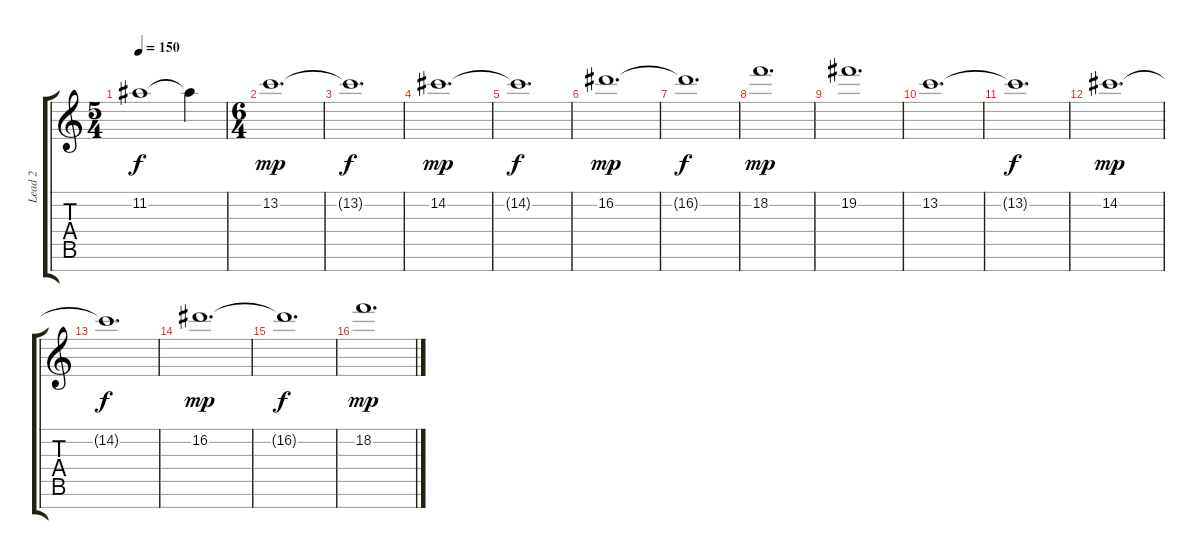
\track ("Lead 2" "Lead 2") {instrument overdrivenguitar}
\staff {score tabs}
\tuning (E4 B3 G3 D3 A2 E2 B1) {hide}
\ts (5 4)
\tempo 150
\clef g2
\ks c
11.2{t}.1{dy f} 11.2{t}.4 |
\ts (6 4)
13.2.1{d dy mp} |
13.2{t}.1{d dy f} |
14.2.1{d dy mp} |
14.2{t}.1{d dy f} |
16.2.1{d dy mp} |
16.2{t}.1{d dy f} |
18.2.1{d dy mp} |
19.2.1{d} |
13.2.1{d} |
13.2{t}.1{d dy f} |
14.2.1{d dy mp} |
14.2{t}.1{d dy f} |
16.2.1{d dy mp} |
16.2{t}.1{d dy f} |
18.2.1{d dy mp}
